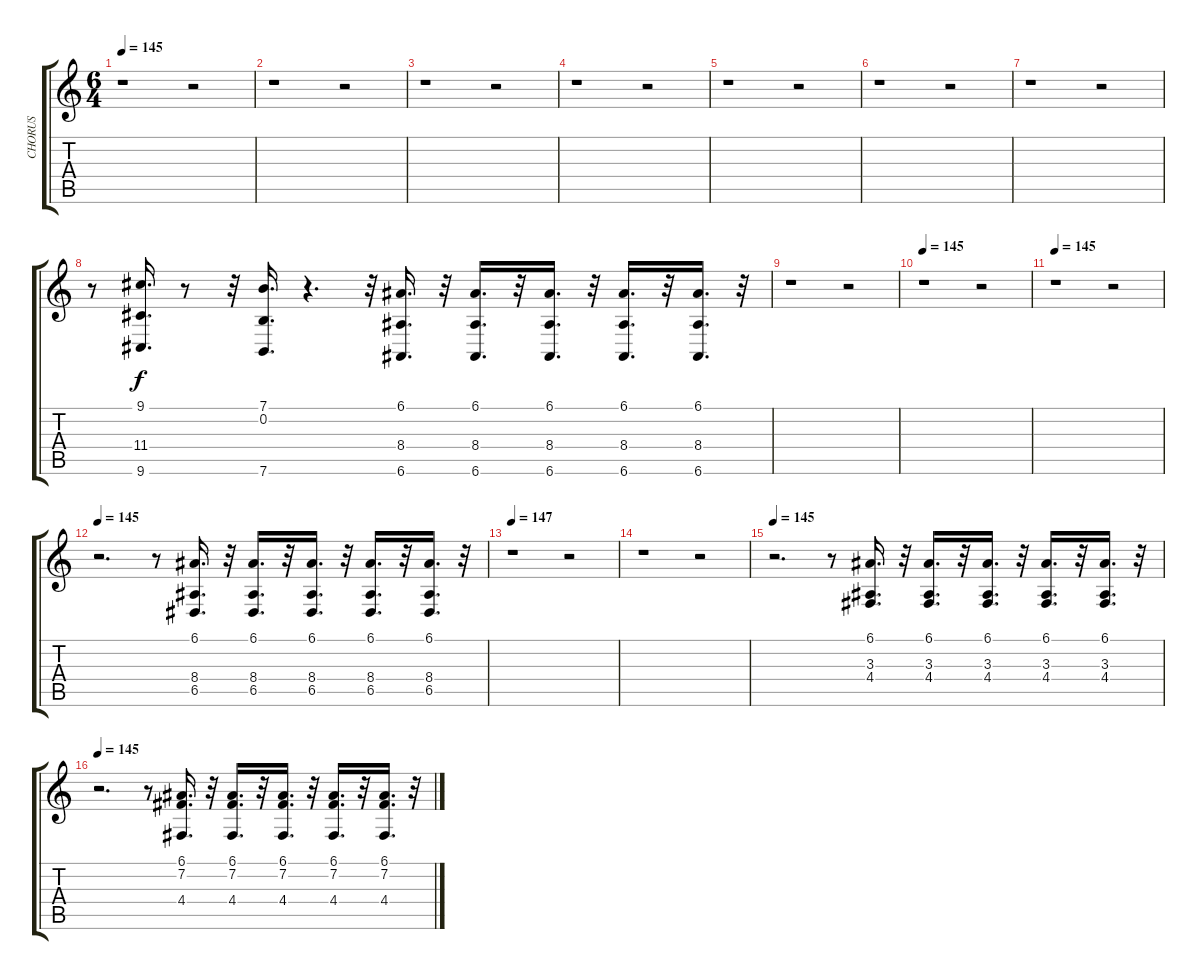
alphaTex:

\track ("CHORUS" "CHORUS") {instrument lead6voice}
\staff {score tabs}
\tuning (E4 B3 G3 D3 A2 E2) {hide}
\ts (6 4)
\tempo 145
\clef g2
\ks c
r.1{dy fff} r.2 |
r.1 r.2 |
r.1 r.2 |
r.1 r.2 |
r.1 r.2 |
r.1 r.2 |
r.1 r.2 |
r.8 (9.1 11.4 9.6).16{d dy f} r.8 r.32 (7.1 0.2 7.6).16{d} r.4{d} r.32 (6.1 8.4 6.6).16{d} r.32 (6.1 8.4 6.6).16{d} r.32 (6.1 8.4 6.6).16{d} r.32 (6.1 8.4 6.6).16{d} r.32 (6.1 8.4 6.6).16{d} r.32 |
r.1 r.2 |
\tempo 145
r.1 r.2 |
\tempo 145
r.1 r.2 |
\tempo 145
r.2{d} r.8 (6.1 8.4 6.5).16{d} r.32 (6.1 8.4 6.5).16{d} r.32 (6.1 8.4 6.5).16{d} r.32 (6.1 8.4 6.5).16{d} r.32 (6.1 8.4 6.5).16{d} r.32 |
\tempo 147
r.1 r.2 |
r.1 r.2 |
\tempo 145
r.2{d} r.8 (6.1 3.3 4.4).16{d} r.32 (6.1 3.3 4.4).16{d} r.32 (6.1 3.3 4.4).16{d} r.32 (6.1 3.3 4.4).16{d} r.32 (6.1 3.3 4.4).16{d} r.32 |
\tempo 145
r.2{d} r.8 (6.1 7.2 4.4).16{d} r.32 (6.1 7.2 4.4).16{d} r.32 (6.1 7.2 4.4).16{d} r.32 (6.1 7.2 4.4).16{d} r.32 (6.1 7.2 4.4).16{d} r.32
